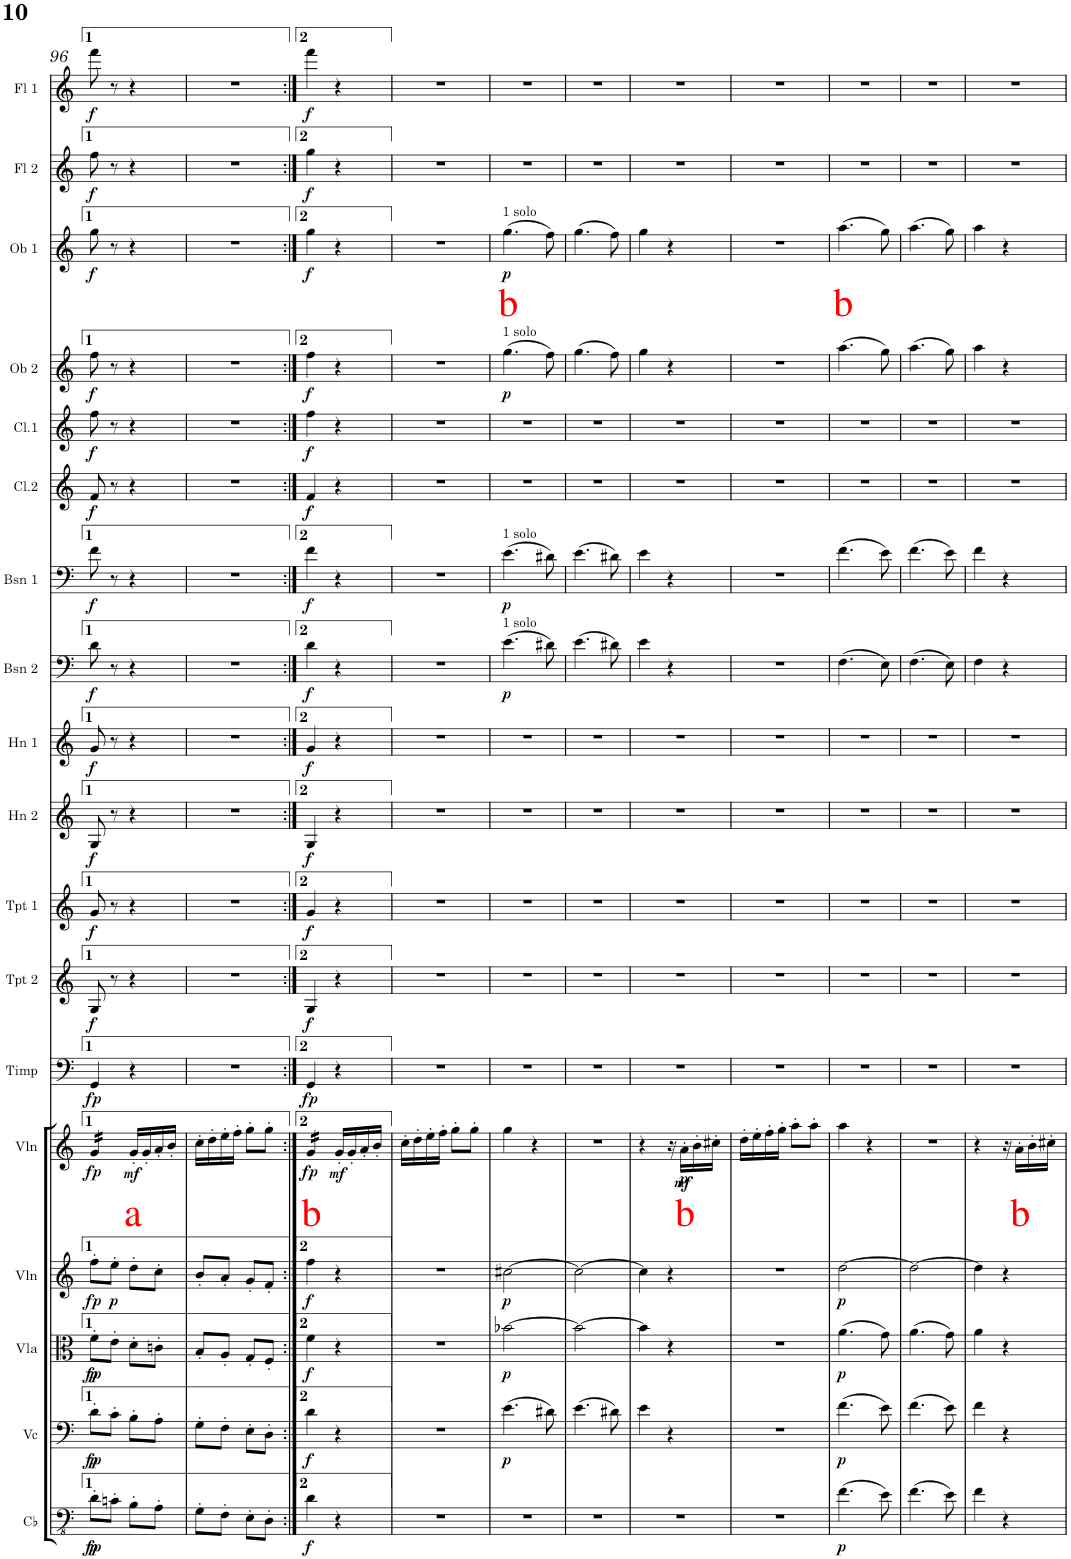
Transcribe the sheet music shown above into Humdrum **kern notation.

**kern	**dynam	**kern	**dynam	**kern	**dynam	**kern	**dynam	**kern	**text	**dynam	**kern	**dynam	**kern	**dynam	**kern	**dynam	**kern	**dynam	**kern	**dynam	**kern	**dynam	**kern	**dynam	**kern	**dynam	**kern	**dynam	**kern	**dynam	**kern	**text	**dynam	**kern	**dynam	**kern	**dynam
*part18	*part18	*part17	*part17	*part16	*part16	*part15	*part15	*part14	*part14	*part14	*part13	*part13	*part12	*part12	*part11	*part11	*part10	*part10	*part9	*part9	*part8	*part8	*part7	*part7	*part6	*part6	*part5	*part5	*part4	*part4	*part3	*part3	*part3	*part2	*part2	*part1	*part1
*staff18	*staff18	*staff17	*staff17	*staff16	*staff16	*staff15	*staff15	*staff14	*staff14	*staff14	*staff13	*staff13	*staff12	*staff12	*staff11	*staff11	*staff10	*staff10	*staff9	*staff9	*staff8	*staff8	*staff7	*staff7	*staff6	*staff6	*staff5	*staff5	*staff4	*staff4	*staff3	*staff3	*staff3	*staff2	*staff2	*staff1	*staff1
*I"Contrabass	*	*I"Violoncello	*	*I"Viola	*	*I"Violin	*	*I"Violin	*	*	*I"Timpani	*	*I"C Trumpet 2	*	*I"C Trumpet 1	*	*I"C Horn 2	*	*I"C Horn 1	*	*I"Bassoon 2	*	*I"Bassoon 1	*	*I"C Clarinet 2	*	*I"C Clarinet 1	*	*I"Oboe 2	*	*I"Oboe 1	*	*	*I"Flute 2	*	*I"Flute 1	*
*I'Cb	*	*I'Vc	*	*I'Vla	*	*I'Vln	*	*I'Vln	*	*	*I'Timp	*	*I'Tpt 2	*	*I'Tpt 1	*	*I'Hn 2	*	*I'Hn 1	*	*I'Bsn 2	*	*I'Bsn 1	*	*I'Cl.2	*	*I'Cl.1	*	*I'Ob 2	*	*I'Ob 1	*	*	*I'Fl 2	*	*I'Fl 1	*
!!LO:PB:g=z
*clefFv4	*	*clefF4	*	*clefC3	*	*clefG2	*	*clefG2	*	*	*clefF4	*	*clefG2	*	*clefG2	*	*clefG2	*	*clefG2	*	*clefF4	*	*clefF4	*	*clefG2	*	*clefG2	*	*clefG2	*	*clefG2	*	*	*clefG2	*	*clefG2	*
*	*	*	*	*	*	*	*	*	*	*	*	*	*	*	*	*	*Trd7c12	*	*Trd7c12	*	*	*	*	*	*Trd1c2	*	*Trd1c2	*	*	*	*	*	*	*	*	*	*
*k[]	*	*k[]	*	*k[]	*	*k[]	*	*k[]	*	*	*k[]	*	*k[]	*	*k[]	*	*k[]	*	*k[]	*	*k[]	*	*k[]	*	*k[]	*	*k[]	*	*k[]	*	*k[]	*	*	*k[]	*	*k[]	*
*M2/4	*	*M2/4	*	*M2/4	*	*M2/4	*	*M2/4	*	*	*M2/4	*	*M2/4	*	*M2/4	*	*M2/4	*	*M2/4	*	*M2/4	*	*M2/4	*	*M2/4	*	*M2/4	*	*M2/4	*	*M2/4	*	*	*M2/4	*	*M2/4	*
=96	=96	=96	=96	=96	=96	=96	=96	=96	=96	=96	=96	=96	=96	=96	=96	=96	=96	=96	=96	=96	=96	=96	=96	=96	=96	=96	=96	=96	=96	=96	=96	=96	=96	=96	=96	=96	=96
!	!LO:DY:b	!	!	!	!	!	!	!	!	!	!	!	!	!	!	!	!	!	!	!	!	!	!	!	!	!	!	!	!	!	!	!	!	!	!	!	!
!	!LO:DY:n=1:b	!	!LO:DY:b	!	!	!	!	!	!	!	!	!	!	!	!	!	!	!	!	!	!	!	!	!	!	!	!	!	!	!	!	!	!	!	!	!	!
!	!	!	!LO:DY:n=1:b	!	!LO:DY:b	!	!	!	!	!	!	!	!	!	!	!	!	!	!	!	!	!	!	!	!	!	!	!	!	!	!	!	!	!	!	!	!
!	!	!	!	!	!LO:DY:n=1:b	!	!LO:DY:b	!	!	!LO:DY:b	!	!LO:DY:b	!	!LO:DY:b	!	!LO:DY:b	!	!LO:DY:b	!	!LO:DY:b	!	!LO:DY:b	!	!LO:DY:b	!	!LO:DY:b	!	!LO:DY:b	!	!LO:DY:b	!	!	!LO:DY:b	!	!LO:DY:b	!	!LO:DY:b
*	*	*	*	*	*	*	*	*tremolo	*	*	*	*	*	*	*	*	*	*	*	*	*	*	*	*	*	*	*	*	*	*	*	*	*	*	*	*	*
8D'\L	fp p	8d'\L	fp p	8f'\L	fp p	8ff'\L	fp	16g/LL	.	fp	4GG/	fp	8G/	f	8g/	f	8G/	f	8g/	f	8d\	f	8f\	f	8f/	f	8ff\	f	8ff\	f	8gg\	.	f	8ff\	f	8fff\	f
.	.	.	.	.	.	.	.	16g/	.	.	.	.	.	.	.	.	.	.	.	.	.	.	.	.	.	.	.	.	.	.	.	.	.	.	.	.	.
!	!	!	!	!	!	!	!LO:DY:b	!	!	!	!	!	!	!	!	!	!	!	!	!	!	!	!	!	!	!	!	!	!	!	!	!	!	!	!	!	!
8Cn'\J	.	8c'\J	.	8e'\J	.	8ee'\J	p	16g/	.	.	.	.	8r	.	8r	.	8r	.	8r	.	8r	.	8r	.	8r	.	8r	.	8r	.	8r	.	.	8r	.	8r	.
.	.	.	.	.	.	.	.	16g/JJ	.	.	.	.	.	.	.	.	.	.	.	.	.	.	.	.	.	.	.	.	.	.	.	.	.	.	.	.	.
*	*	*	*	*	*	*	*	*Xtremolo	*	*	*	*	*	*	*	*	*	*	*	*	*	*	*	*	*	*	*	*	*	*	*	*	*	*	*	*	*
!	!	!	!	!	!	!	!	!	!LO:LY:b:color=#FF0000	!LO:DY:b	!	!	!	!	!	!	!	!	!	!	!	!	!	!	!	!	!	!	!	!	!	!	!	!	!	!	!
8BB'\L	.	8B'\L	.	8d'\L	.	8dd'\L	.	16g'/LL	a	mf	4r	.	4r	.	4r	.	4r	.	4r	.	4r	.	4r	.	4r	.	4r	.	4r	.	4r	.	.	4r	.	4r	.
.	.	.	.	.	.	.	.	16g'/	.	.	.	.	.	.	.	.	.	.	.	.	.	.	.	.	.	.	.	.	.	.	.	.	.	.	.	.	.
8AA'\J	.	8A'\J	.	8cn'\J	.	8cc'\J	.	16a'/	.	.	.	.	.	.	.	.	.	.	.	.	.	.	.	.	.	.	.	.	.	.	.	.	.	.	.	.	.
.	.	.	.	.	.	.	.	16b'/JJ	.	.	.	.	.	.	.	.	.	.	.	.	.	.	.	.	.	.	.	.	.	.	.	.	.	.	.	.	.
=97	=97	=97	=97	=97	=97	=97	=97	=97	=97	=97	=97	=97	=97	=97	=97	=97	=97	=97	=97	=97	=97	=97	=97	=97	=97	=97	=97	=97	=97	=97	=97	=97	=97	=97	=97	=97	=97
8GG'\L	.	8G'\L	.	8B'/L	.	8b'/L	.	16cc'\LL	.	.	2r	.	2r	.	2r	.	2r	.	2r	.	2r	.	2r	.	2r	.	2r	.	2r	.	2r	.	.	2r	.	2r	.
.	.	.	.	.	.	.	.	16dd'\	.	.	.	.	.	.	.	.	.	.	.	.	.	.	.	.	.	.	.	.	.	.	.	.	.	.	.	.	.
8FF'\J	.	8F'\J	.	8A'/J	.	8a'/J	.	16ee'\	.	.	.	.	.	.	.	.	.	.	.	.	.	.	.	.	.	.	.	.	.	.	.	.	.	.	.	.	.
.	.	.	.	.	.	.	.	16ff'\JJ	.	.	.	.	.	.	.	.	.	.	.	.	.	.	.	.	.	.	.	.	.	.	.	.	.	.	.	.	.
8EE'\L	.	8E'\L	.	8G'/L	.	8g'/L	.	8gg'\L	.	.	.	.	.	.	.	.	.	.	.	.	.	.	.	.	.	.	.	.	.	.	.	.	.	.	.	.	.
8DD'\J	.	8D'\J	.	8F'/J	.	8f'/J	.	8gg'\J	.	.	.	.	.	.	.	.	.	.	.	.	.	.	.	.	.	.	.	.	.	.	.	.	.	.	.	.	.
=98:|!	=98:|!	=98:|!	=98:|!	=98:|!	=98:|!	=98:|!	=98:|!	=98:|!	=98:|!	=98:|!	=98:|!	=98:|!	=98:|!	=98:|!	=98:|!	=98:|!	=98:|!	=98:|!	=98:|!	=98:|!	=98:|!	=98:|!	=98:|!	=98:|!	=98:|!	=98:|!	=98:|!	=98:|!	=98:|!	=98:|!	=98:|!	=98:|!	=98:|!	=98:|!	=98:|!	=98:|!	=98:|!
!	!LO:DY:b	!	!LO:DY:b	!	!LO:DY:b	!	!LO:DY:b	!	!LO:LY:b:color=#FF0000	!LO:DY:b	!	!LO:DY:b	!	!LO:DY:b	!	!LO:DY:b	!	!LO:DY:b	!	!LO:DY:b	!	!LO:DY:b	!	!LO:DY:b	!	!LO:DY:b	!	!LO:DY:b	!	!LO:DY:b	!	!	!LO:DY:b	!	!LO:DY:b	!	!LO:DY:b
*	*	*	*	*	*	*	*	*tremolo	*	*	*	*	*	*	*	*	*	*	*	*	*	*	*	*	*	*	*	*	*	*	*	*	*	*	*	*	*
4D\	f	4d\	f	4f\	f	4ff\	f	16g/LL	b	fp	4GG/	fp	4G/	f	4g/	f	4G/	f	4g/	f	4d\	f	4f\	f	4f/	f	4ff\	f	4ff\	f	4gg\	.	f	4gg\	f	4fff\	f
.	.	.	.	.	.	.	.	16g/	.	.	.	.	.	.	.	.	.	.	.	.	.	.	.	.	.	.	.	.	.	.	.	.	.	.	.	.	.
.	.	.	.	.	.	.	.	16g/	.	.	.	.	.	.	.	.	.	.	.	.	.	.	.	.	.	.	.	.	.	.	.	.	.	.	.	.	.
.	.	.	.	.	.	.	.	16g/JJ	.	.	.	.	.	.	.	.	.	.	.	.	.	.	.	.	.	.	.	.	.	.	.	.	.	.	.	.	.
*	*	*	*	*	*	*	*	*Xtremolo	*	*	*	*	*	*	*	*	*	*	*	*	*	*	*	*	*	*	*	*	*	*	*	*	*	*	*	*	*
!	!	!	!	!	!	!	!	!	!	!LO:DY:b	!	!	!	!	!	!	!	!	!	!	!	!	!	!	!	!	!	!	!	!	!	!	!	!	!	!	!
4r	.	4r	.	4r	.	4r	.	16g'/LL	.	mf	4r	.	4r	.	4r	.	4r	.	4r	.	4r	.	4r	.	4r	.	4r	.	4r	.	4r	.	.	4r	.	4r	.
.	.	.	.	.	.	.	.	16g'/	.	.	.	.	.	.	.	.	.	.	.	.	.	.	.	.	.	.	.	.	.	.	.	.	.	.	.	.	.
.	.	.	.	.	.	.	.	16a'/	.	.	.	.	.	.	.	.	.	.	.	.	.	.	.	.	.	.	.	.	.	.	.	.	.	.	.	.	.
.	.	.	.	.	.	.	.	16b'/JJ	.	.	.	.	.	.	.	.	.	.	.	.	.	.	.	.	.	.	.	.	.	.	.	.	.	.	.	.	.
=99	=99	=99	=99	=99	=99	=99	=99	=99	=99	=99	=99	=99	=99	=99	=99	=99	=99	=99	=99	=99	=99	=99	=99	=99	=99	=99	=99	=99	=99	=99	=99	=99	=99	=99	=99	=99	=99
2r	.	2r	.	2r	.	2r	.	16cc'\LL	.	.	2r	.	2r	.	2r	.	2r	.	2r	.	2r	.	2r	.	2r	.	2r	.	2r	.	2r	.	.	2r	.	2r	.
.	.	.	.	.	.	.	.	16dd'\	.	.	.	.	.	.	.	.	.	.	.	.	.	.	.	.	.	.	.	.	.	.	.	.	.	.	.	.	.
.	.	.	.	.	.	.	.	16ee'\	.	.	.	.	.	.	.	.	.	.	.	.	.	.	.	.	.	.	.	.	.	.	.	.	.	.	.	.	.
.	.	.	.	.	.	.	.	16ff'\JJ	.	.	.	.	.	.	.	.	.	.	.	.	.	.	.	.	.	.	.	.	.	.	.	.	.	.	.	.	.
.	.	.	.	.	.	.	.	8gg'\L	.	.	.	.	.	.	.	.	.	.	.	.	.	.	.	.	.	.	.	.	.	.	.	.	.	.	.	.	.
.	.	.	.	.	.	.	.	8gg'\J	.	.	.	.	.	.	.	.	.	.	.	.	.	.	.	.	.	.	.	.	.	.	.	.	.	.	.	.	.
=100	=100	=100	=100	=100	=100	=100	=100	=100	=100	=100	=100	=100	=100	=100	=100	=100	=100	=100	=100	=100	=100	=100	=100	=100	=100	=100	=100	=100	=100	=100	=100	=100	=100	=100	=100	=100	=100
!	!	!	!	!	!	!	!	!	!	!	!	!	!	!	!	!	!	!	!	!	!	!	!	!	!	!	!	!	!	!	!LO:TX:a:t=1 solo	!	!	!	!	!	!
!	!	!	!	!	!	!	!	!	!	!	!	!	!	!	!	!	!	!	!	!	!	!	!	!	!	!	!	!	!LO:TX:a:t=1 solo	!	!	!	!	!	!	!	!
!	!	!	!	!	!	!	!	!	!	!	!	!	!	!	!	!	!	!	!	!	!	!	!LO:TX:a:t=1 solo	!	!	!	!	!	!	!	!	!	!	!	!	!	!
!	!	!	!	!	!	!	!	!	!	!	!	!	!	!	!	!	!	!	!	!	!LO:TX:a:t=1 solo	!	!	!	!	!	!	!	!	!	!	!	!	!	!	!	!
!	!	!	!LO:DY:b	!	!LO:DY:b	!	!LO:DY:b	!	!	!	!	!	!	!	!	!	!	!	!	!	!	!LO:DY:b	!	!LO:DY:b	!	!	!	!	!	!LO:DY:b	!	!LO:LY:b:color=#FF0000	!LO:DY:b	!	!	!	!
2r	.	(4.e\	p	[2b-X\	p	[2cc#X\	p	4gg\	.	.	2r	.	2r	.	2r	.	2r	.	2r	.	(4.e\	p	(4.e\	p	2r	.	2r	.	(4.gg\	p	(4.gg\	b	p	2r	.	2r	.
.	.	.	.	.	.	.	.	4r	.	.	.	.	.	.	.	.	.	.	.	.	.	.	.	.	.	.	.	.	.	.	.	.	.	.	.	.	.
.	.	8d#X\)	.	.	.	.	.	.	.	.	.	.	.	.	.	.	.	.	.	.	8d#X\)	.	8d#X\)	.	.	.	.	.	8ff\)	.	8ff\)	.	.	.	.	.	.
=101	=101	=101	=101	=101	=101	=101	=101	=101	=101	=101	=101	=101	=101	=101	=101	=101	=101	=101	=101	=101	=101	=101	=101	=101	=101	=101	=101	=101	=101	=101	=101	=101	=101	=101	=101	=101	=101
2r	.	(4.e\	.	2b-\_	.	2cc#\_	.	2r	.	.	2r	.	2r	.	2r	.	2r	.	2r	.	(4.e\	.	(4.e\	.	2r	.	2r	.	(4.gg\	.	(4.gg\	.	.	2r	.	2r	.
.	.	8d#X\)	.	.	.	.	.	.	.	.	.	.	.	.	.	.	.	.	.	.	8d#X\)	.	8d#X\)	.	.	.	.	.	8ff\)	.	8ff\)	.	.	.	.	.	.
=102	=102	=102	=102	=102	=102	=102	=102	=102	=102	=102	=102	=102	=102	=102	=102	=102	=102	=102	=102	=102	=102	=102	=102	=102	=102	=102	=102	=102	=102	=102	=102	=102	=102	=102	=102	=102	=102
2r	.	4e\	.	4b-\]	.	4cc#\]	.	4r	.	.	2r	.	2r	.	2r	.	2r	.	2r	.	4e\	.	4e\	.	2r	.	2r	.	4gg\	.	4gg\	.	.	2r	.	2r	.
.	.	4r	.	4r	.	4r	.	16r	.	.	.	.	.	.	.	.	.	.	.	.	4r	.	4r	.	.	.	.	.	4r	.	4r	.	.	.	.	.	.
!	!	!	!	!	!	!	!	!	!LO:LY:b:color=#FF0000	!LO:DY:b	!	!	!	!	!	!	!	!	!	!	!	!	!	!	!	!	!	!	!	!	!	!	!	!	!	!	!
!	!	!	!	!	!	!	!	!	!	!LO:DY:n=1:b	!	!	!	!	!	!	!	!	!	!	!	!	!	!	!	!	!	!	!	!	!	!	!	!	!	!	!
.	.	.	.	.	.	.	.	16a'\LL	b	p mf	.	.	.	.	.	.	.	.	.	.	.	.	.	.	.	.	.	.	.	.	.	.	.	.	.	.	.
.	.	.	.	.	.	.	.	16b'\	.	.	.	.	.	.	.	.	.	.	.	.	.	.	.	.	.	.	.	.	.	.	.	.	.	.	.	.	.
.	.	.	.	.	.	.	.	16cc#X'\JJ	.	.	.	.	.	.	.	.	.	.	.	.	.	.	.	.	.	.	.	.	.	.	.	.	.	.	.	.	.
=103	=103	=103	=103	=103	=103	=103	=103	=103	=103	=103	=103	=103	=103	=103	=103	=103	=103	=103	=103	=103	=103	=103	=103	=103	=103	=103	=103	=103	=103	=103	=103	=103	=103	=103	=103	=103	=103
2r	.	2r	.	2r	.	2r	.	16dd'\LL	.	.	2r	.	2r	.	2r	.	2r	.	2r	.	2r	.	2r	.	2r	.	2r	.	2r	.	2r	.	.	2r	.	2r	.
.	.	.	.	.	.	.	.	16ee'\	.	.	.	.	.	.	.	.	.	.	.	.	.	.	.	.	.	.	.	.	.	.	.	.	.	.	.	.	.
.	.	.	.	.	.	.	.	16ff'\	.	.	.	.	.	.	.	.	.	.	.	.	.	.	.	.	.	.	.	.	.	.	.	.	.	.	.	.	.
.	.	.	.	.	.	.	.	16gg'\JJ	.	.	.	.	.	.	.	.	.	.	.	.	.	.	.	.	.	.	.	.	.	.	.	.	.	.	.	.	.
.	.	.	.	.	.	.	.	8aa'\L	.	.	.	.	.	.	.	.	.	.	.	.	.	.	.	.	.	.	.	.	.	.	.	.	.	.	.	.	.
.	.	.	.	.	.	.	.	8aa'\J	.	.	.	.	.	.	.	.	.	.	.	.	.	.	.	.	.	.	.	.	.	.	.	.	.	.	.	.	.
=104	=104	=104	=104	=104	=104	=104	=104	=104	=104	=104	=104	=104	=104	=104	=104	=104	=104	=104	=104	=104	=104	=104	=104	=104	=104	=104	=104	=104	=104	=104	=104	=104	=104	=104	=104	=104	=104
!	!LO:DY:b	!	!LO:DY:b	!	!LO:DY:b	!	!LO:DY:b	!	!	!	!	!	!	!	!	!	!	!	!	!	!	!	!	!	!	!	!	!	!	!	!	!LO:LY:b:color=#FF0000	!	!	!	!	!
(4.F\	p	(4.f\	p	(4.a\	p	[2dd\	p	4aa\	.	.	2r	.	2r	.	2r	.	2r	.	2r	.	(4.F\	.	(4.f\	.	2r	.	2r	.	(4.aa\	.	(4.aa\	b	.	2r	.	2r	.
.	.	.	.	.	.	.	.	4r	.	.	.	.	.	.	.	.	.	.	.	.	.	.	.	.	.	.	.	.	.	.	.	.	.	.	.	.	.
8E\)	.	8e\)	.	8g\)	.	.	.	.	.	.	.	.	.	.	.	.	.	.	.	.	8E\)	.	8e\)	.	.	.	.	.	8gg\)	.	8gg\)	.	.	.	.	.	.
=105	=105	=105	=105	=105	=105	=105	=105	=105	=105	=105	=105	=105	=105	=105	=105	=105	=105	=105	=105	=105	=105	=105	=105	=105	=105	=105	=105	=105	=105	=105	=105	=105	=105	=105	=105	=105	=105
(4.F\	.	(4.f\	.	(4.a\	.	2dd\_	.	2r	.	.	2r	.	2r	.	2r	.	2r	.	2r	.	(4.F\	.	(4.f\	.	2r	.	2r	.	(4.aa\	.	(4.aa\	.	.	2r	.	2r	.
8E\)	.	8e\)	.	8g\)	.	.	.	.	.	.	.	.	.	.	.	.	.	.	.	.	8E\)	.	8e\)	.	.	.	.	.	8gg\)	.	8gg\)	.	.	.	.	.	.
=106	=106	=106	=106	=106	=106	=106	=106	=106	=106	=106	=106	=106	=106	=106	=106	=106	=106	=106	=106	=106	=106	=106	=106	=106	=106	=106	=106	=106	=106	=106	=106	=106	=106	=106	=106	=106	=106
4F\	.	4f\	.	4a\	.	4dd\]	.	4r	.	.	2r	.	2r	.	2r	.	2r	.	2r	.	4F\	.	4f\	.	2r	.	2r	.	4aa\	.	4aa\	.	.	2r	.	2r	.
4r	.	4r	.	4r	.	4r	.	16r	.	.	.	.	.	.	.	.	.	.	.	.	4r	.	4r	.	.	.	.	.	4r	.	4r	.	.	.	.	.	.
!	!	!	!	!	!	!	!	!	!LO:LY:b:color=#FF0000	!	!	!	!	!	!	!	!	!	!	!	!	!	!	!	!	!	!	!	!	!	!	!	!	!	!	!	!
.	.	.	.	.	.	.	.	16a'\LL	b	.	.	.	.	.	.	.	.	.	.	.	.	.	.	.	.	.	.	.	.	.	.	.	.	.	.	.	.
.	.	.	.	.	.	.	.	16b'\	.	.	.	.	.	.	.	.	.	.	.	.	.	.	.	.	.	.	.	.	.	.	.	.	.	.	.	.	.
.	.	.	.	.	.	.	.	16cc#X'\JJ	.	.	.	.	.	.	.	.	.	.	.	.	.	.	.	.	.	.	.	.	.	.	.	.	.	.	.	.	.
=	=	=	=	=	=	=	=	=	=	=	=	=	=	=	=	=	=	=	=	=	=	=	=	=	=	=	=	=	=	=	=	=	=	=	=	=	=
*-	*-	*-	*-	*-	*-	*-	*-	*-	*-	*-	*-	*-	*-	*-	*-	*-	*-	*-	*-	*-	*-	*-	*-	*-	*-	*-	*-	*-	*-	*-	*-	*-	*-	*-	*-	*-	*-
